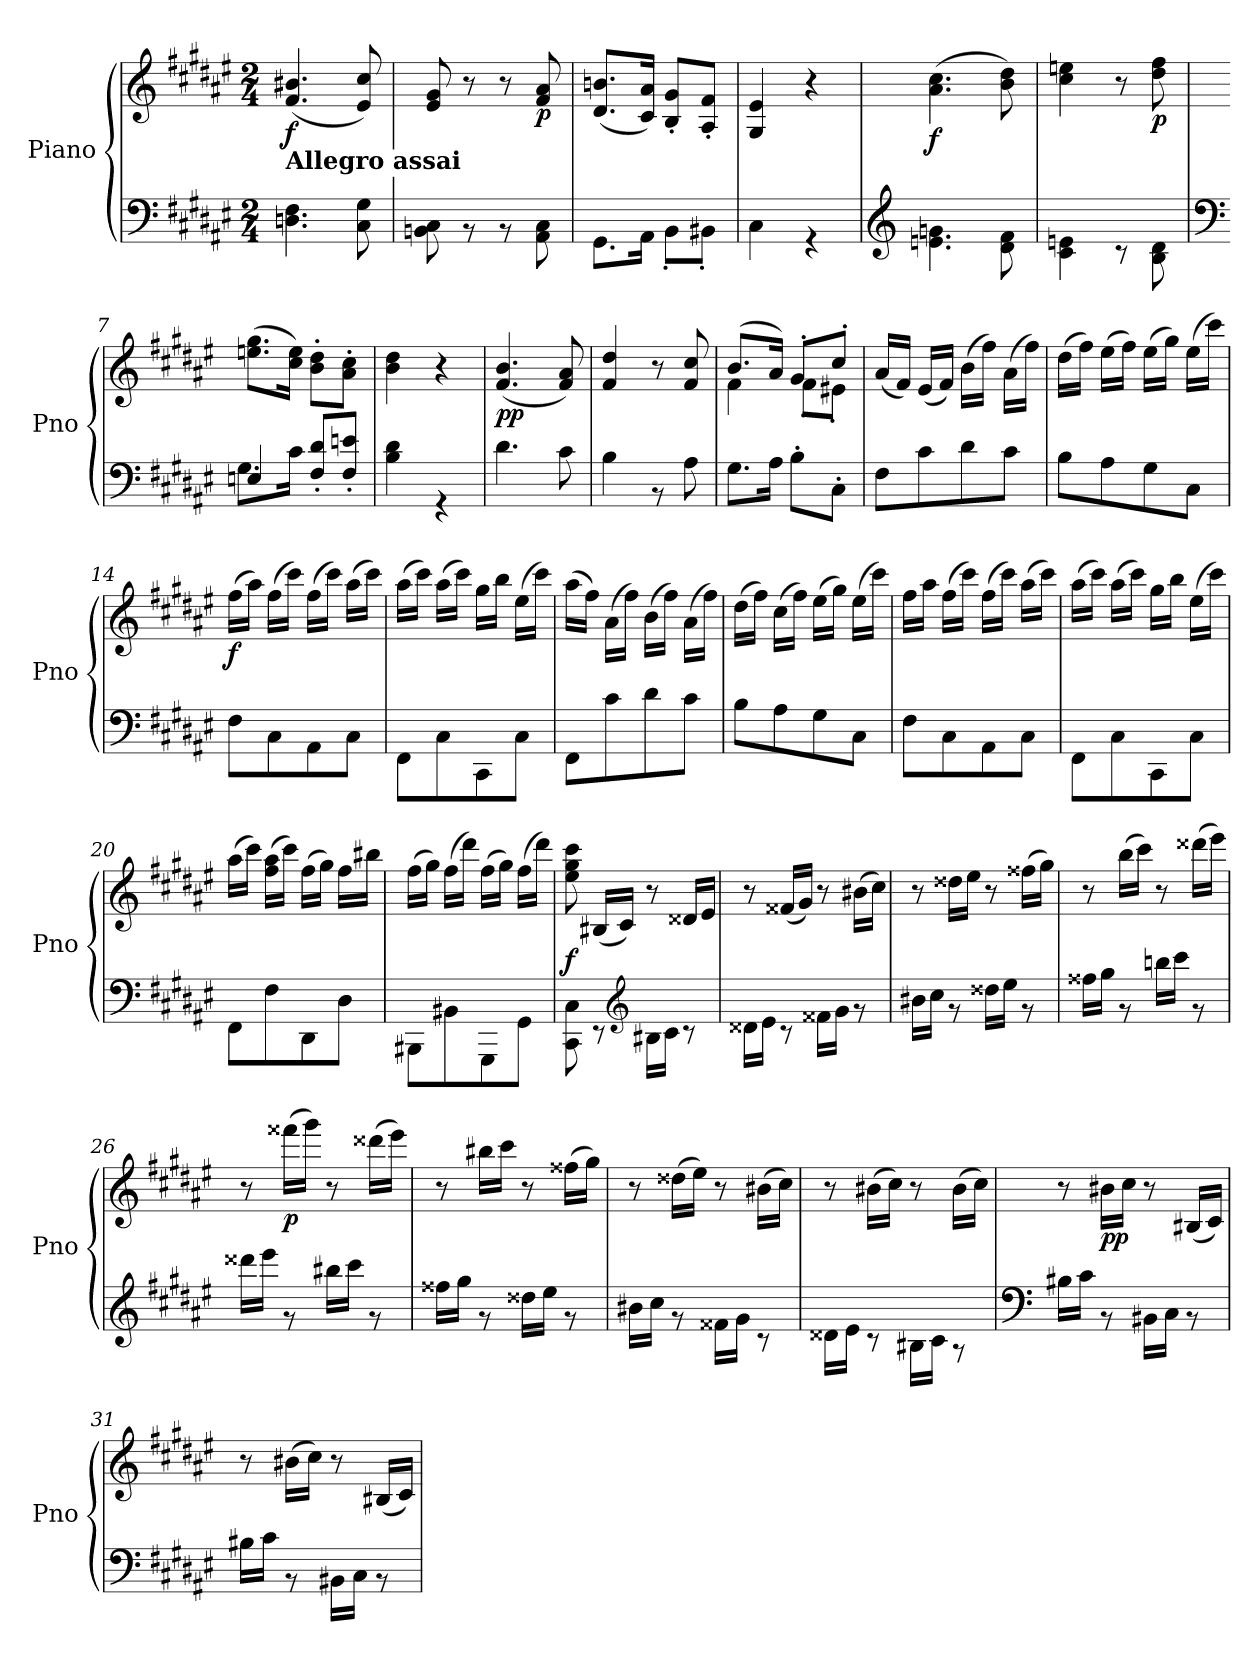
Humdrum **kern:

**kern	**kern	**dynam
*part1	*part1	*part1
*staff2	*staff1	*staff1/2
*I"Piano	*	*
*I'Pno	*	*
*clefF4	*clefG2	*
*k[f#c#g#d#a#e#]	*k[f#c#g#d#a#e#]	*
*F#:	*F#:	*
*M2/4	*M2/4	*
*MM120	*MM120	*
=1	=1	=1
*^	*	*
!	!	!LO:TX:b:B:t=Allegro assai	!
!	!	!	!LO:DY:b
2ryy	4.Dn\ 4.F#\	(<4.f#/ 4.b#X/	f
.	8C#\ 8G#\	8e#/ 8cc#/)	.
=2	=2	=2	=2
2ryy	8BBn\ 8C#\	8e#/ 8g#/	.
.	8r	8r	.
.	8r	8r	.
!	!	!	!LO:DY:b
.	8AA#\ 8C#\	8f#/ 8a#/	p
=3	=3	=3	=3
2ryy	8.GG#\L	(<8.d#/ 8.bn/L	.
.	16AA#\Jk	16c#/ 16a#/Jk)	.
.	8BB'\L	8B/' 8g#/'L	.
.	8BB#X'\J	8A#/' 8f#/'J	.
=4	=4	=4	=4
2ryy	4C#\	4G#/ 4e#/	.
.	4r	4r	.
=5	=5	=5	=5
*clefG2	*	*	*
!	!	!	!LO:DY:b
2ryy	4.en\ 4.gn\	(>4.a#\ 4.cc#\	f
.	8d#\ 8f#\	8b\ 8dd#\)	.
=6	=6	=6	=6
2ryy	4c#\ 4en\	4cc#\ 4een\	.
.	8r	8r	.
!	!	!	!LO:DY:b
.	8B\ 8d#\	8dd#\ 8ff#\	p
=7	=7	=7	=7
*clefF4	*	*	*
4En/	8.G#\L	(>8.een\ 8.gg#\L	.
.	16c#\Jk	16cc#\ 16ee\Jk)	.
8F#/' 8d#/'L	4ryy	8b\' 8dd#\'L	.
8F#/' 8en/'J	.	8a#\' 8cc#\'J	.
=8	=8	=8	=8
2ryy	4B\ 4d#\	4b\ 4dd#\	.
.	4r	4r	.
=9	=9	=9	=9
!	!	!	!LO:DY:b
2ryy	4.d#\	(>4.f#/ 4.b/	pp
.	8c#\	8f#/ 8a#/)	.
!!LO:LB:g=z
=10	=10	=10	=10
2ryy	4B\	4f#/ 4dd#/	.
.	8r	8r	.
.	8A#\	8f#/ 8cc#/	.
*v	*v	*	*
=11	=11	=11
*	*^	*
8.G#\L	(<8.b/L	4f#\	.
16A#\Jk	16a#/Jk)	.	.
8B'\L	8g#'/L	8f#'\L	.
8C#'\J	8cc#'/J	8e#X'\J	.
=12	=12	=12	=12
*^	*	*	*
!	!	!LO:TX:b:t=cresc.	!	!
*	*	*v	*v	*
2ryy	8F#\L	(<16a#/LL	.
.	.	16f#/JJ)	.
.	8c#\	(<16e#/LL	.
.	.	16f#/JJ)	.
.	8d#\	(>16b\LL	.
.	.	16ff#\JJ)	.
.	8c#\J	(>16a#\LL	.
.	.	16ff#\JJ)	.
=13	=13	=13	=13
2ryy	8B\L	(>16dd#\LL	.
.	.	16ff#\JJ)	.
.	8A#\	(>16ee#\LL	.
.	.	16ff#\JJ)	.
.	8G#\	(>16ee#\LL	.
.	.	16gg#\JJ)	.
.	8C#\J	(>16ee#\LL	.
.	.	16ccc#\JJ)	.
=14	=14	=14	=14
!	!	!	!LO:DY:b
2ryy	(<8F#\L	(>16ff#\LL	f
.	.	16aa#\JJ)	.
.	8C#\	(>16ff#\LL	.
.	.	16ccc#\JJ)	.
.	8AA#\	(>16ff#\LL	.
.	.	16ccc#\JJ)	.
.	8C#\J	(>16aa#\LL	.
.	.	16ccc#\JJ)	.
=15	=15	=15	=15
2ryy	8FF#\L	(>16aa#\LL	.
.	.	16ccc#\JJ)	.
.	8C#\	(>16aa#\LL	.
.	.	16ccc#\JJ)	.
.	8CC#\	16gg#\LL	.
.	.	16bb\JJ)	.
.	8C#\J	(>16ee#\LL	.
.	.	16ccc#\JJ)	.
!!LO:LB:g=z
=16	=16	=16	=16
2ryy	8FF#\L	(>16aa#\LL	.
.	.	16ff#\JJ)	.
.	8c#\	(>16a#\LL	.
.	.	16ff#\JJ)	.
.	8d#\	(>16b\LL	.
.	.	16ff#\JJ)	.
.	8c#\J	(>16a#\LL	.
.	.	16ff#\JJ)	.
=17	=17	=17	=17
2ryy	8B\L	(>16dd#\LL	.
.	.	16ff#\JJ)	.
.	8A#\	(>16cc#\LL	.
.	.	16ff#\JJ)	.
.	8G#\	(>16ee#\LL	.
.	.	16gg#\JJ)	.
.	8C#\J	(>16ee#\LL	.
.	.	16ccc#\JJ)	.
=18	=18	=18	=18
2ryy	8F#\L	16ff#\LL	.
.	.	16aa#\JJ	.
.	8C#\	(>16ff#\LL	.
.	.	16ccc#\JJ)	.
.	8AA#\	(>16ff#\LL	.
.	.	16ccc#\JJ)	.
.	8C#\J	(>16aa#\LL	.
.	.	16ccc#\JJ)	.
=19	=19	=19	=19
2ryy	8FF#\L	(>16aa#\LL	.
.	.	16ccc#\JJ)	.
.	8C#\	(>16aa#\LL	.
.	.	16ccc#\JJ)	.
.	8CC#\	16gg#\LL	.
.	.	16bb\JJ	.
.	8C#\J	(>16ee#\LL	.
.	.	16ccc#\JJ)	.
=20	=20	=20	=20
2ryy	8FF#\L	(>16aa#\LL	.
.	.	16ccc#\JJ)	.
.	8F#\	(>16ff#\ 16aa#\LL	.
.	.	16ccc#\JJ)	.
.	8DD#\	(>16ff#\LL	.
.	.	16gg#\JJ)	.
.	8D#\J	16ff#\LL	.
.	.	16bb#X\JJ	.
!!LO:LB:g=z
=21	=21	=21	=21
2ryy	8BBB#X\L	(>16ff#\LL	.
.	.	16gg#\JJ)	.
.	8BB#X\	(>16ff#\LL	.
.	.	16ddd#\JJ)	.
.	8GGG#\	(>16ff#\LL	.
.	.	16gg#\JJ)	.
.	8GG#\J	(>16ff#\LL	.
.	.	16ddd#\JJ)	.
=22	=22	=22	=22
!	!	!	!LO:DY:b
2ryy	8CC#\ 8C#\	8ee#\ 8gg#\ 8ccc#\	f
.	8r	(<16B#X/LL	.
.	.	16c#/JJ)	.
*clefG2	*	*	*
.	16B#X\LL	8r	.
.	16c#\JJ	.	.
.	8r	16d##X/LL	.
.	.	16e#/JJ	.
=23	=23	=23	=23
2ryy	16d##X\LL	8r	.
.	16e#\JJ	.	.
.	8r	(<16f##X/LL	.
.	.	16g#/JJ)	.
.	16f##X\LL	8r	.
.	16g#\JJ	.	.
.	8r	(>16b#X\LL	.
.	.	16cc#\JJ)	.
=24	=24	=24	=24
2ryy	16b#X\LL	8r	.
.	16cc#\JJ	.	.
.	8r	16dd##X\LL	.
.	.	16ee#\JJ	.
.	16dd##X\LL	8r	.
.	16ee#\JJ	.	.
.	8r	(>16ff##X\LL	.
.	.	16gg#\JJ)	.
=25	=25	=25	=25
2ryy	16ff##X\LL	8r	.
.	16gg#\JJ	.	.
.	8r	(>16bb\LL	.
.	.	16ccc#\JJ)	.
.	16bbn\LL	8r	.
.	16ccc#\JJ	.	.
.	8r	(>16ddd##X\LL	.
.	.	16eee#\JJ)	.
!!LO:LB:g=z
=26	=26	=26	=26
2ryy	16ddd##X\LL	8r	.
.	16eee#\JJ	.	.
!	!	!	!LO:DY:b
.	8r	(>16fff##X\LL	p
.	.	16ggg#\JJ)	.
.	16bb#X\LL	8r	.
.	16ccc#\JJ	.	.
.	8r	(>16ddd##X\LL	.
.	.	16eee#\JJ)	.
=27	=27	=27	=27
2ryy	16ff##X\LL	8r	.
.	16gg#\JJ	.	.
.	8r	16bb#X\LL	.
.	.	16ccc#\JJ	.
.	16dd##X\LL	8r	.
.	16ee#\JJ	.	.
.	8r	(>16ff##X\LL	.
.	.	16gg#\JJ)	.
=28	=28	=28	=28
2ryy	16b#X\LL	8r	.
.	16cc#\JJ	.	.
.	8r	(>16dd##X\LL	.
.	.	16ee#\JJ)	.
.	16f##X\LL	8r	.
.	16g#\JJ	.	.
.	8r	(>16b#X\LL	.
.	.	16cc#\JJ)	.
=29	=29	=29	=29
2ryy	16d##X\LL	8r	.
.	16e#\JJ	.	.
.	8r	(>16b#X\LL	.
.	.	16cc#\JJ)	.
.	16B#X\LL	8r	.
.	16c#\JJ	.	.
.	8r	(>16b#\LL	.
.	.	16cc#\JJ)	.
=30	=30	=30	=30
*clefF4	*	*	*
2ryy	16B#X\LL	8r	.
.	16c#\JJ	.	.
!	!	!	!LO:DY:b
.	8r	16b#X\LL	pp
.	.	16cc#\JJ	.
.	16BB#X\LL	8r	.
.	16C#\JJ	.	.
.	8r	(<16B#X/LL	.
.	.	16c#/JJ)	.
!!LO:PB:g=z
=31	=31	=31	=31
2ryy	16B#X\LL	8r	.
.	16c#\JJ	.	.
.	8r	(>16b#X\LL	.
.	.	16cc#\JJ)	.
.	16BB#X\LL	8r	.
.	16C#\JJ	.	.
.	8r	(<16B#X/LL	.
.	.	16c#/JJ)	.
*v	*v	*	*
=	=	=
*-	*-	*-
